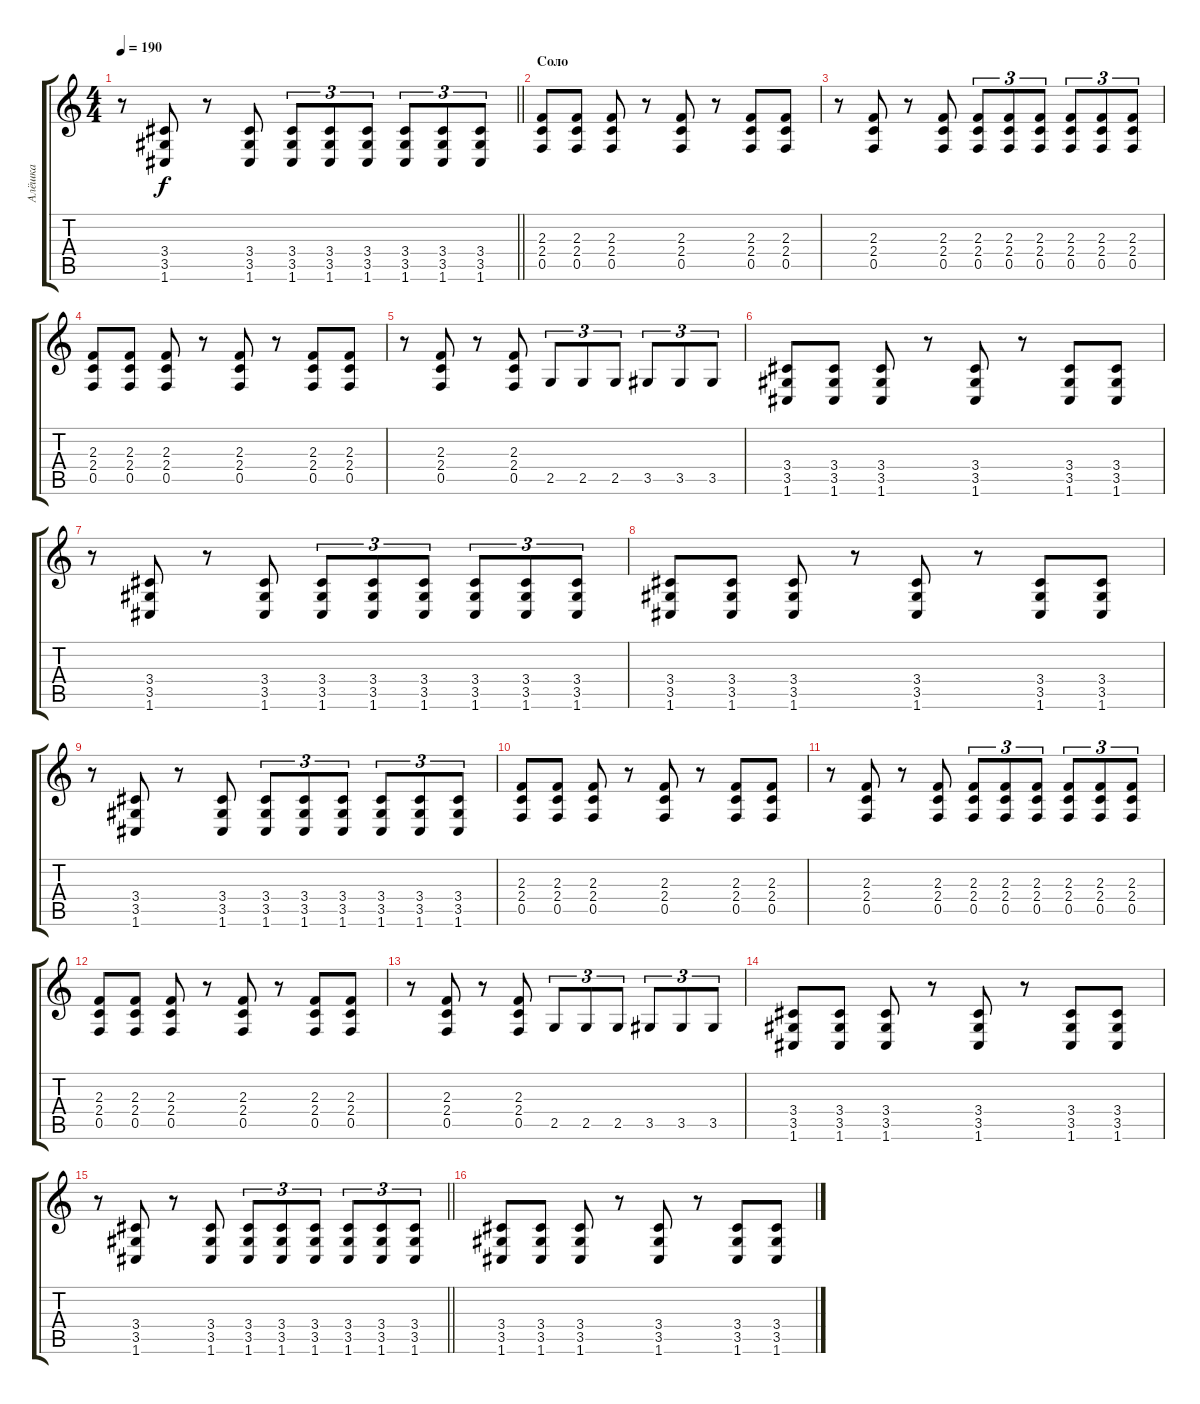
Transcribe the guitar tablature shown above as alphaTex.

\track ("Алёшка" "Алёшка") {instrument distortionguitar}
\staff {score tabs}
\tuning (C4 G3 Eb3 Bb2 F2 C2) {hide}
\ts (4 4)
\tempo 190
\clef g2
\barLineRight lightlight
\ks c
r.8{dy f} (3.4 3.5 1.6).8 r.8 (3.4 3.5 1.6).8 (3.4 3.5 1.6).8{tu (3 2)} (3.4 3.5 1.6).8{tu (3 2)} (3.4 3.5 1.6).8{tu (3 2)} (3.4 3.5 1.6).8{tu (3 2)} (3.4 3.5 1.6).8{tu (3 2)} (3.4 3.5 1.6).8{tu (3 2)} |
\section ("" "Соло")
(2.3 2.4 0.5).8 (2.3 2.4 0.5).8 (2.3 2.4 0.5).8 r.8 (2.3 2.4 0.5).8 r.8 (2.3 2.4 0.5).8 (2.3 2.4 0.5).8 |
r.8 (2.3 2.4 0.5).8 r.8 (2.3 2.4 0.5).8 (2.3 2.4 0.5).8{tu (3 2)} (2.3 2.4 0.5).8{tu (3 2)} (2.3 2.4 0.5).8{tu (3 2)} (2.3 2.4 0.5).8{tu (3 2)} (2.3 2.4 0.5).8{tu (3 2)} (2.3 2.4 0.5).8{tu (3 2)} |
(2.3 2.4 0.5).8 (2.3 2.4 0.5).8 (2.3 2.4 0.5).8 r.8 (2.3 2.4 0.5).8 r.8 (2.3 2.4 0.5).8 (2.3 2.4 0.5).8 |
r.8 (2.3 2.4 0.5).8 r.8 (2.3 2.4 0.5).8 2.5.8{tu (3 2)} 2.5.8{tu (3 2)} 2.5.8{tu (3 2)} 3.5.8{tu (3 2)} 3.5.8{tu (3 2)} 3.5.8{tu (3 2)} |
(3.4 3.5 1.6).8 (3.4 3.5 1.6).8 (3.4 3.5 1.6).8 r.8 (3.4 3.5 1.6).8 r.8 (3.4 3.5 1.6).8 (3.4 3.5 1.6).8 |
r.8 (3.4 3.5 1.6).8 r.8 (3.4 3.5 1.6).8 (3.4 3.5 1.6).8{tu (3 2)} (3.4 3.5 1.6).8{tu (3 2)} (3.4 3.5 1.6).8{tu (3 2)} (3.4 3.5 1.6).8{tu (3 2)} (3.4 3.5 1.6).8{tu (3 2)} (3.4 3.5 1.6).8{tu (3 2)} |
(3.4 3.5 1.6).8 (3.4 3.5 1.6).8 (3.4 3.5 1.6).8 r.8 (3.4 3.5 1.6).8 r.8 (3.4 3.5 1.6).8 (3.4 3.5 1.6).8 |
r.8 (3.4 3.5 1.6).8 r.8 (3.4 3.5 1.6).8 (3.4 3.5 1.6).8{tu (3 2)} (3.4 3.5 1.6).8{tu (3 2)} (3.4 3.5 1.6).8{tu (3 2)} (3.4 3.5 1.6).8{tu (3 2)} (3.4 3.5 1.6).8{tu (3 2)} (3.4 3.5 1.6).8{tu (3 2)} |
(2.3 2.4 0.5).8 (2.3 2.4 0.5).8 (2.3 2.4 0.5).8 r.8 (2.3 2.4 0.5).8 r.8 (2.3 2.4 0.5).8 (2.3 2.4 0.5).8 |
r.8 (2.3 2.4 0.5).8 r.8 (2.3 2.4 0.5).8 (2.3 2.4 0.5).8{tu (3 2)} (2.3 2.4 0.5).8{tu (3 2)} (2.3 2.4 0.5).8{tu (3 2)} (2.3 2.4 0.5).8{tu (3 2)} (2.3 2.4 0.5).8{tu (3 2)} (2.3 2.4 0.5).8{tu (3 2)} |
(2.3 2.4 0.5).8 (2.3 2.4 0.5).8 (2.3 2.4 0.5).8 r.8 (2.3 2.4 0.5).8 r.8 (2.3 2.4 0.5).8 (2.3 2.4 0.5).8 |
r.8 (2.3 2.4 0.5).8 r.8 (2.3 2.4 0.5).8 2.5.8{tu (3 2)} 2.5.8{tu (3 2)} 2.5.8{tu (3 2)} 3.5.8{tu (3 2)} 3.5.8{tu (3 2)} 3.5.8{tu (3 2)} |
(3.4 3.5 1.6).8 (3.4 3.5 1.6).8 (3.4 3.5 1.6).8 r.8 (3.4 3.5 1.6).8 r.8 (3.4 3.5 1.6).8 (3.4 3.5 1.6).8 |
\barLineRight lightlight
r.8 (3.4 3.5 1.6).8 r.8 (3.4 3.5 1.6).8 (3.4 3.5 1.6).8{tu (3 2)} (3.4 3.5 1.6).8{tu (3 2)} (3.4 3.5 1.6).8{tu (3 2)} (3.4 3.5 1.6).8{tu (3 2)} (3.4 3.5 1.6).8{tu (3 2)} (3.4 3.5 1.6).8{tu (3 2)} |
(3.4 3.5 1.6).8 (3.4 3.5 1.6).8 (3.4 3.5 1.6).8 r.8 (3.4 3.5 1.6).8 r.8 (3.4 3.5 1.6).8 (3.4 3.5 1.6).8
